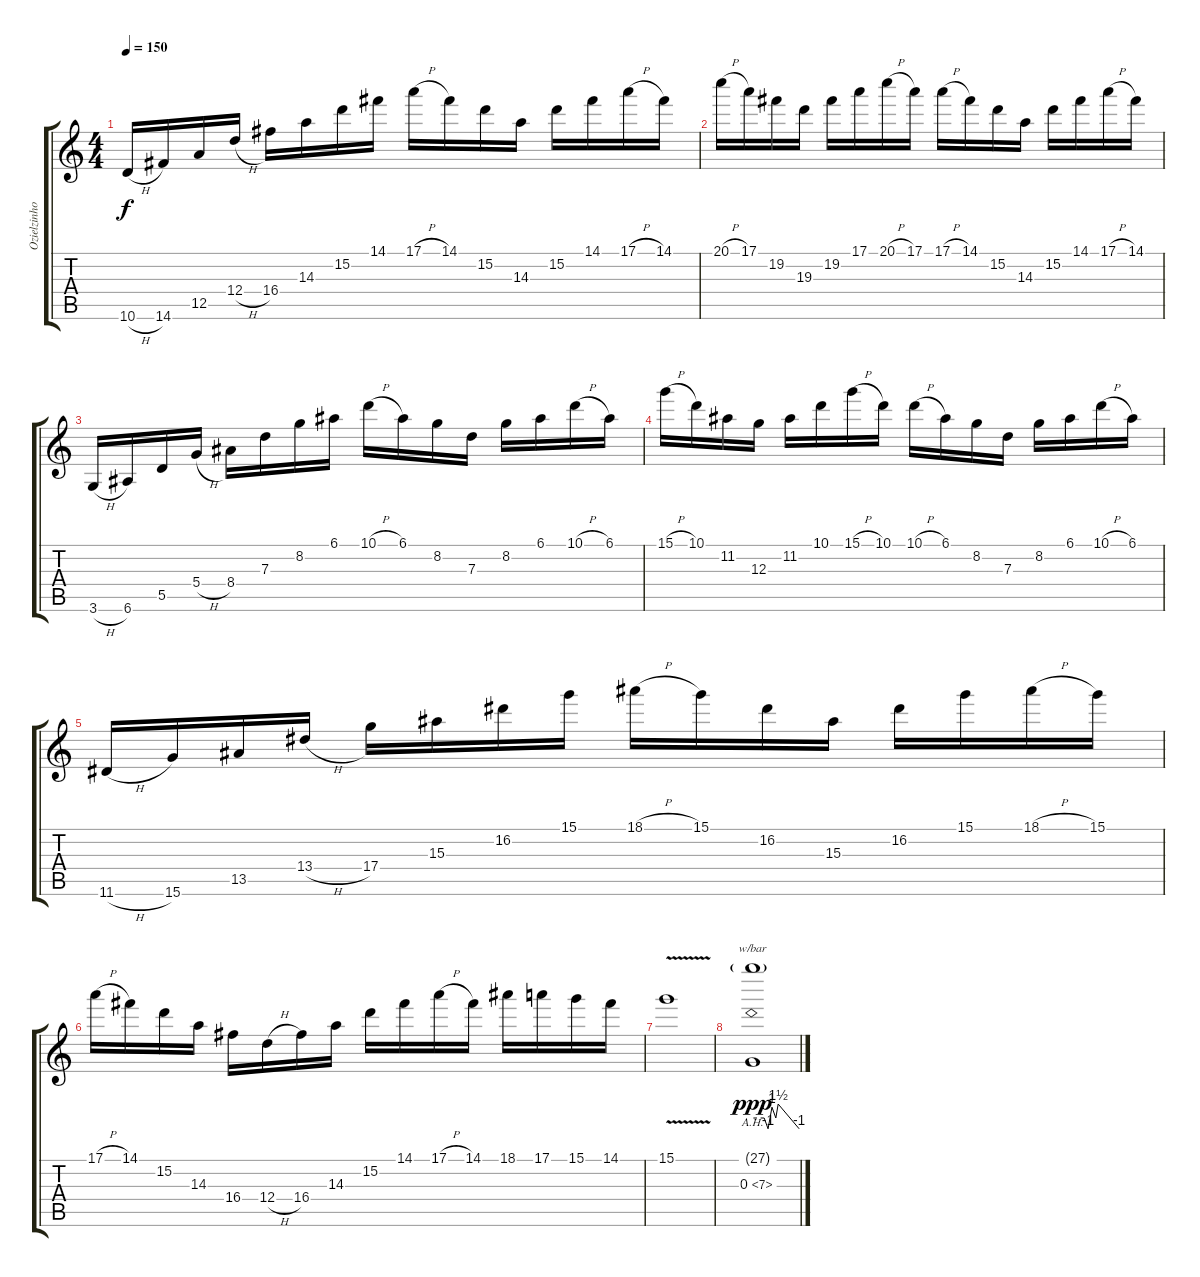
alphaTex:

\track ("Ozielzinho" "Ozielzinho") {instrument overdrivenguitar}
\staff {score tabs}
\tuning (E4 B3 G3 D3 A2 E2) {hide}
\ts (4 4)
\tempo 150
\clef g2
\ks c
10.6{h}.16{dy f} 14.6.16 12.5.16 12.4{h}.16 16.4.16 14.3.16 15.2.16 14.1.16 17.1{h}.16 14.1.16 15.2.16 14.3.16 15.2.16 14.1.16 17.1{h}.16 14.1.16 |
20.1{h}.16 17.1.16 19.2.16 19.3.16 19.2.16 17.1.16 20.1{h}.16 17.1.16 17.1{h}.16 14.1.16 15.2.16 14.3.16 15.2.16 14.1.16 17.1{h}.16 14.1.16 |
3.6{h}.16 6.6.16 5.5.16 5.4{h}.16 8.4.16 7.3.16 8.2.16 6.1.16 10.1{h}.16 6.1.16 8.2.16 7.3.16 8.2.16 6.1.16 10.1{h}.16 6.1.16 |
15.1{h}.16 10.1.16 11.2.16 12.3.16 11.2.16 10.1.16 15.1{h}.16 10.1.16 10.1{h}.16 6.1.16 8.2.16 7.3.16 8.2.16 6.1.16 10.1{h}.16 6.1.16 |
11.6{h}.16 15.6.16 13.5.16 13.4{h}.16 17.4.16 15.3.16 16.2.16 15.1.16 18.1{h}.16 15.1.16 16.2.16 15.3.16 16.2.16 15.1.16 18.1{h}.16 15.1.16 |
17.1{h}.16 14.1.16 15.2.16 14.3.16 16.4.16 12.4{h}.16 16.4.16 14.3.16 15.2.16 14.1.16 17.1{h}.16 14.1.16 18.1.16 17.1.16 15.1.16 14.1.16 |
15.1{v}.1 |
(27.1{g} 0.3{ah 7}).1{tbe (custom default 0 0 15 0 20 -4 25 4 30 0 33 6 60 -4) dy ppp}
